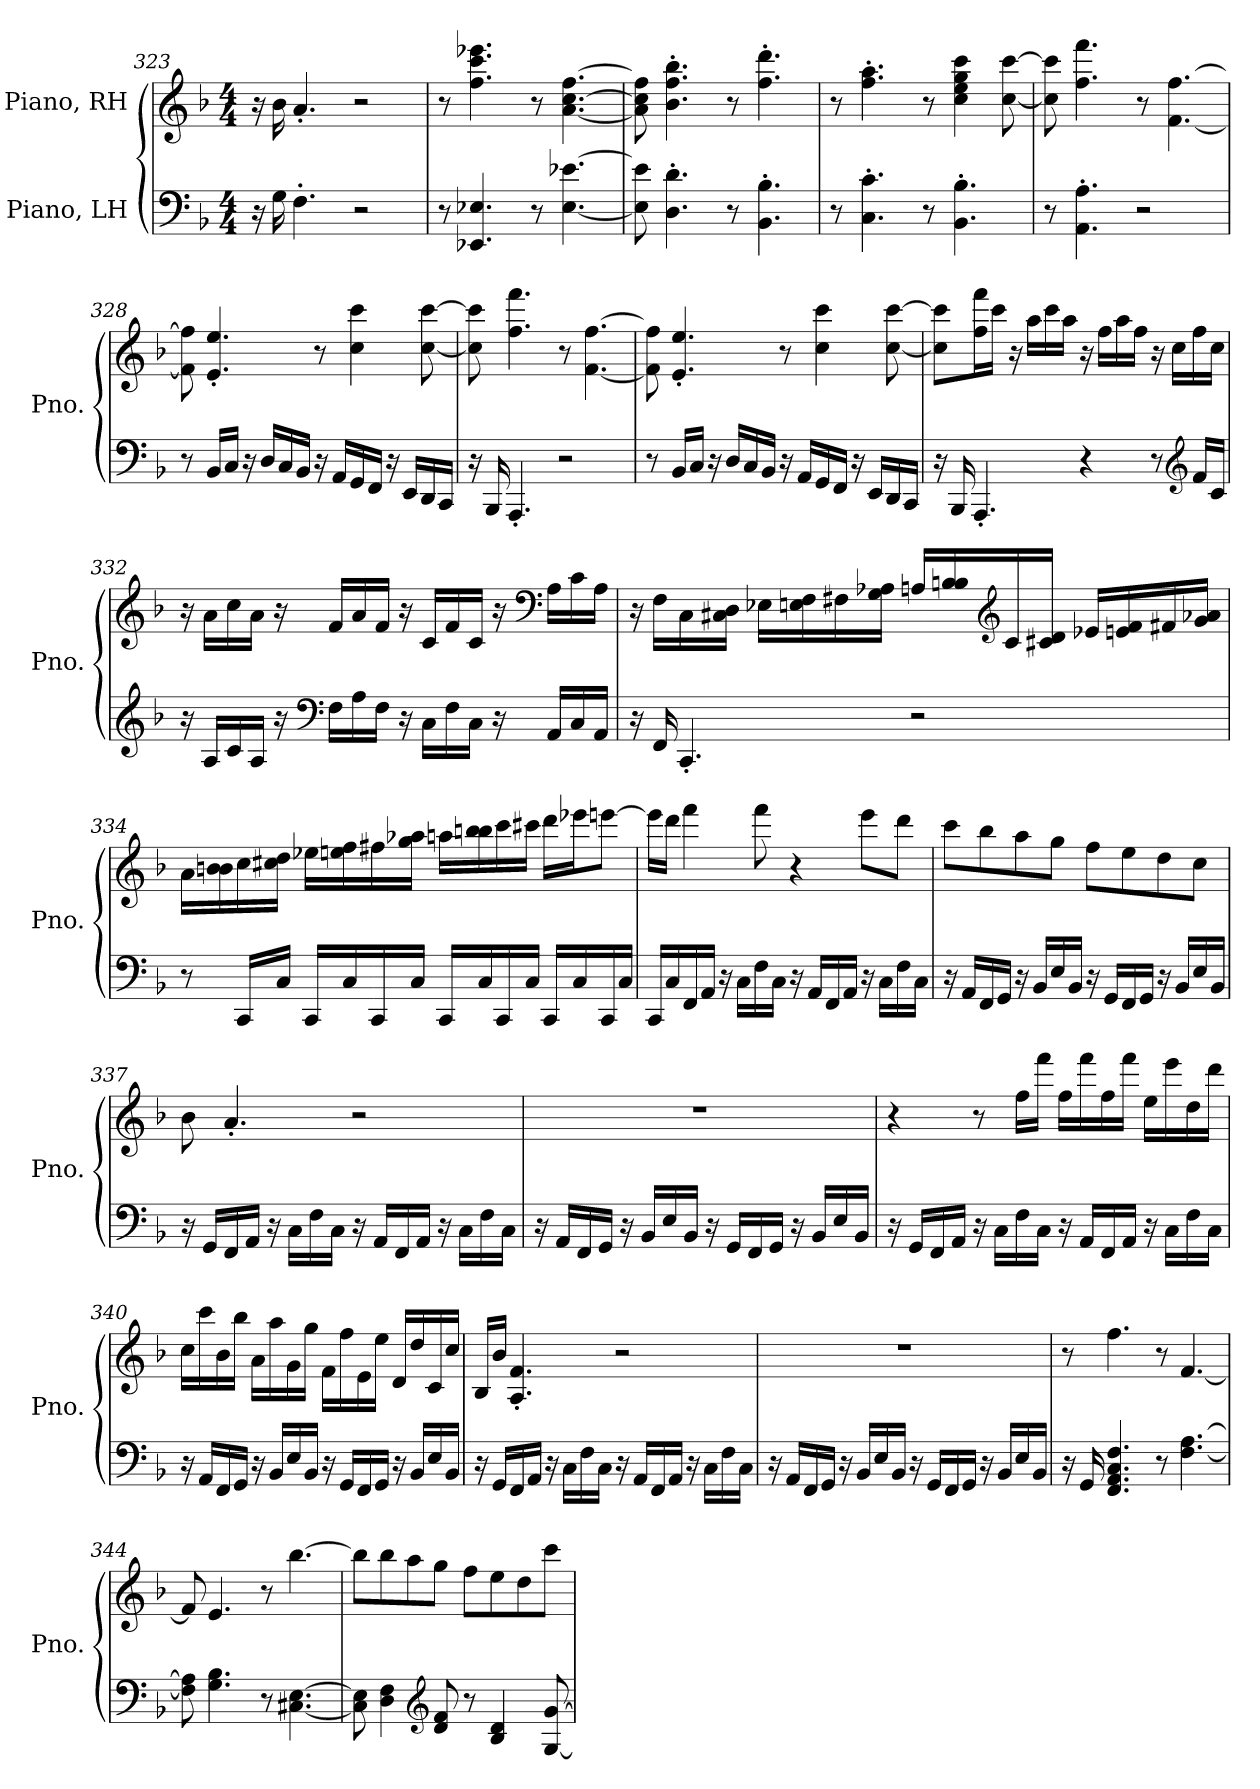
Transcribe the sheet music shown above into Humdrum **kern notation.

**kern	**kern
*part2	*part1
*staff2	*staff1
*I"Piano, LH	*I"Piano, RH
*I'Pno.	*I'Pno.
*clefF4	*clefG2
*k[b-]	*k[b-]
*M4/4	*M4/4
=323	=323
16r	16r
16G\	16b-\
4.F'\	4.a'/
2r	2r
=324	=324
8r	8r
4.EE-X/ 4.E-X/	4.ff\ 4.ccc\ 4.eee-X\
8r	8r
[4.E-\ [4.e-X\	[4.a\ [4.cc\ [4.ff\
=325	=325
8E-\] 8e-\]	8a\] 8cc\] 8ff\]
4.D\' 4.d\'	4.b-\' 4.ff\' 4.bb-\'
8r	8r
4.BB-\' 4.B-\'	4.ff\' 4.ddd\'
=326	=326
8r	8r
4.C\' 4.c\'	4.ff\' 4.aa\'
8r	8r
4.BB-\' 4.B-\'	4cc\ 4ee\ 4gg\ 4ccc\
.	[8cc\ [8ccc\
!!LO:LB:g=z
=327	=327
8r	8cc\] 8ccc\]
4.AA\' 4.A\'	4.ff\ 4.fff\
2r	8r
.	[4.f\ [4.ff\
=328	=328
8r	8f\] 8ff\]
16BB-/LL	4.e/' 4.ee/'
16C/JJ	.
16r	.
16D/LL	.
16C/	.
16BB-/JJ	.
16r	8r
16AA/LL	.
16GG/	4cc\ 4ccc\
16FF/JJ	.
16r	.
16EE/LL	.
16DD/	[8cc\ [8ccc\
16CC/JJ	.
=329	=329
16r	8cc\] 8ccc\]
16BBB-/	.
4.AAA'/	4.ff\ 4.fff\
2r	8r
.	[4.f\ [4.ff\
!!LO:LB:g=z
=330	=330
8r	8f\] 8ff\]
16BB-/LL	4.e/' 4.ee/'
16C/JJ	.
16r	.
16D/LL	.
16C/	.
16BB-/JJ	.
16r	8r
16AA/LL	.
16GG/	4cc\ 4ccc\
16FF/JJ	.
16r	.
16EE/LL	.
16DD/	[8cc\ [8ccc\
16CC/JJ	.
=331	=331
16r	8cc\] 8ccc\]L
16BBB-/	.
4.AAA'/	16ff\ 16fff\L
.	16ccc\JJ
.	16r
.	16aa\LL
.	16ccc\
.	16aa\JJ
4r	16r
.	16ff\LL
.	16aa\
.	16ff\JJ
8r	16r
.	16cc\LL
*clefG2	*
16f/LL	16ff\
16c/JJ	16cc\JJ
!!LO:LB:g=z
=332	=332
16r	16r
16A/LL	16a\LL
16c/	16cc\
16A/JJ	16a\JJ
16r	16r
*clefF4	*
16F\LL	16f/LL
16A\	16a/
16F\JJ	16f/JJ
16r	16r
16C\LL	16c/LL
16F\	16f/
16C\JJ	16c/JJ
16r	16r
*	*clefF4
16AA/LL	16A\LL
16C/	16c\
16AA/JJ	16A\JJ
!!LO:PB:g=z
=333	=333
16r	16r
16FF/	16F\LL
4.CC'/	16C\
.	16C#X\ 16D\JJ
.	16E-X\LL
.	16En\ 16F\
.	16F#X\
.	16G\ 16A-X\JJ
2r	16An/LL
.	16B-/ 16Bn/
*	*clefG2
.	16c/
.	16c#X/ 16d/JJ
.	16e-X/LL
.	16en/ 16f/
.	16f#X/
.	16g/ 16a-X/JJ
!!LO:LB:g=z
=334	=334
8r	16a\LL
.	16b-\ 16bn\
16CC/LL	16cc\
16C/JJ	16cc#X\ 16dd\JJ
16CC/LL	16ee-X\LL
16C/	16een\ 16ff\
16CC/	16ff#X\
16C/JJ	16gg\ 16aa-X\JJ
16CC/LL	16aan\LL
16C/	16bb-\ 16bbn\
16CC/	16ccc\
16C/JJ	16ccc#X\JJ
16CC/LL	16ddd\LL
16C/	16eee-X\J
16CC/	[8eeen\J
16C/JJ	.
=335	=335
16CC/LL	16eee\LL]
16C/	16ddd\JJ
16FF/	4fff\
16AA/JJ	.
16r	.
16C\LL	.
16F\	8fff\
16C\JJ	.
16r	4r
16AA/LL	.
16FF/	.
16AA/JJ	.
16r	8eee\L
16C\LL	.
16F\	8ddd\J
16C\JJ	.
!!LO:LB:g=z
=336	=336
16r	8ccc\L
16AA/LL	.
16FF/	8bb-\
16GG/JJ	.
16r	8aa\
16BB-/LL	.
16E/	8gg\J
16BB-/JJ	.
16r	8ff\L
16GG/LL	.
16FF/	8ee\
16GG/JJ	.
16r	8dd\
16BB-/LL	.
16E/	8cc\J
16BB-/JJ	.
=337	=337
16r	8b-\
16GG/LL	.
16FF/	4.a'/
16AA/JJ	.
16r	.
16C\LL	.
16F\	.
16C\JJ	.
16r	2r
16AA/LL	.
16FF/	.
16AA/JJ	.
16r	.
16C\LL	.
16F\	.
16C\JJ	.
!!LO:LB:g=z
=338	=338
16r	1r
16AA/LL	.
16FF/	.
16GG/JJ	.
16r	.
16BB-/LL	.
16E/	.
16BB-/JJ	.
16r	.
16GG/LL	.
16FF/	.
16GG/JJ	.
16r	.
16BB-/LL	.
16E/	.
16BB-/JJ	.
=339	=339
16r	4r
16GG/LL	.
16FF/	.
16AA/JJ	.
16r	8r
16C\LL	.
16F\	16ff\LL
16C\JJ	16fff\JJ
16r	16ff\LL
16AA/LL	16fff\
16FF/	16ff\
16AA/JJ	16fff\JJ
16r	16ee\LL
16C\LL	16eee\
16F\	16dd\
16C\JJ	16ddd\JJ
!!LO:LB:g=z
=340	=340
16r	16cc\LL
16AA/LL	16ccc\
16FF/	16b-\
16GG/JJ	16bb-\JJ
16r	16a\LL
16BB-/LL	16aa\
16E/	16g\
16BB-/JJ	16gg\JJ
16r	16f\LL
16GG/LL	16ff\
16FF/	16e\
16GG/JJ	16ee\JJ
16r	16d/LL
16BB-/LL	16dd/
16E/	16c/
16BB-/JJ	16cc/JJ
=341	=341
16r	16B-/LL
16GG/LL	16b-/JJ
16FF/	4.A/' 4.f/'
16AA/JJ	.
16r	.
16C\LL	.
16F\	.
16C\JJ	.
16r	2r
16AA/LL	.
16FF/	.
16AA/JJ	.
16r	.
16C\LL	.
16F\	.
16C\JJ	.
!!LO:LB:g=z
=342	=342
16r	1r
16AA/LL	.
16FF/	.
16GG/JJ	.
16r	.
16BB-/LL	.
16E/	.
16BB-/JJ	.
16r	.
16GG/LL	.
16FF/	.
16GG/JJ	.
16r	.
16BB-/LL	.
16E/	.
16BB-/JJ	.
=343	=343
16r	8r
16GG/	.
4.FF/ 4.AA/ 4.C/ 4.F/	4.ff\
8r	8r
[4.F\ [4.A\	[4.f/
=344	=344
8F\] 8A\]	8f/]
4.G\ 4.B-\	4.e/
8r	8r
[4.C#X\ [4.E\	[4.bb-\
=345	=345
8C#\] 8E\]	8bb-\L]
4D\ 4F\	8bb-\
.	8aa\
*clefG2	*
8d/ 8f/	8gg\J
8r	8ff\L
4B-/ 4d/	8ee\
.	8dd\
[8G/ [8g/	8ccc\J
=	=
*-	*-
